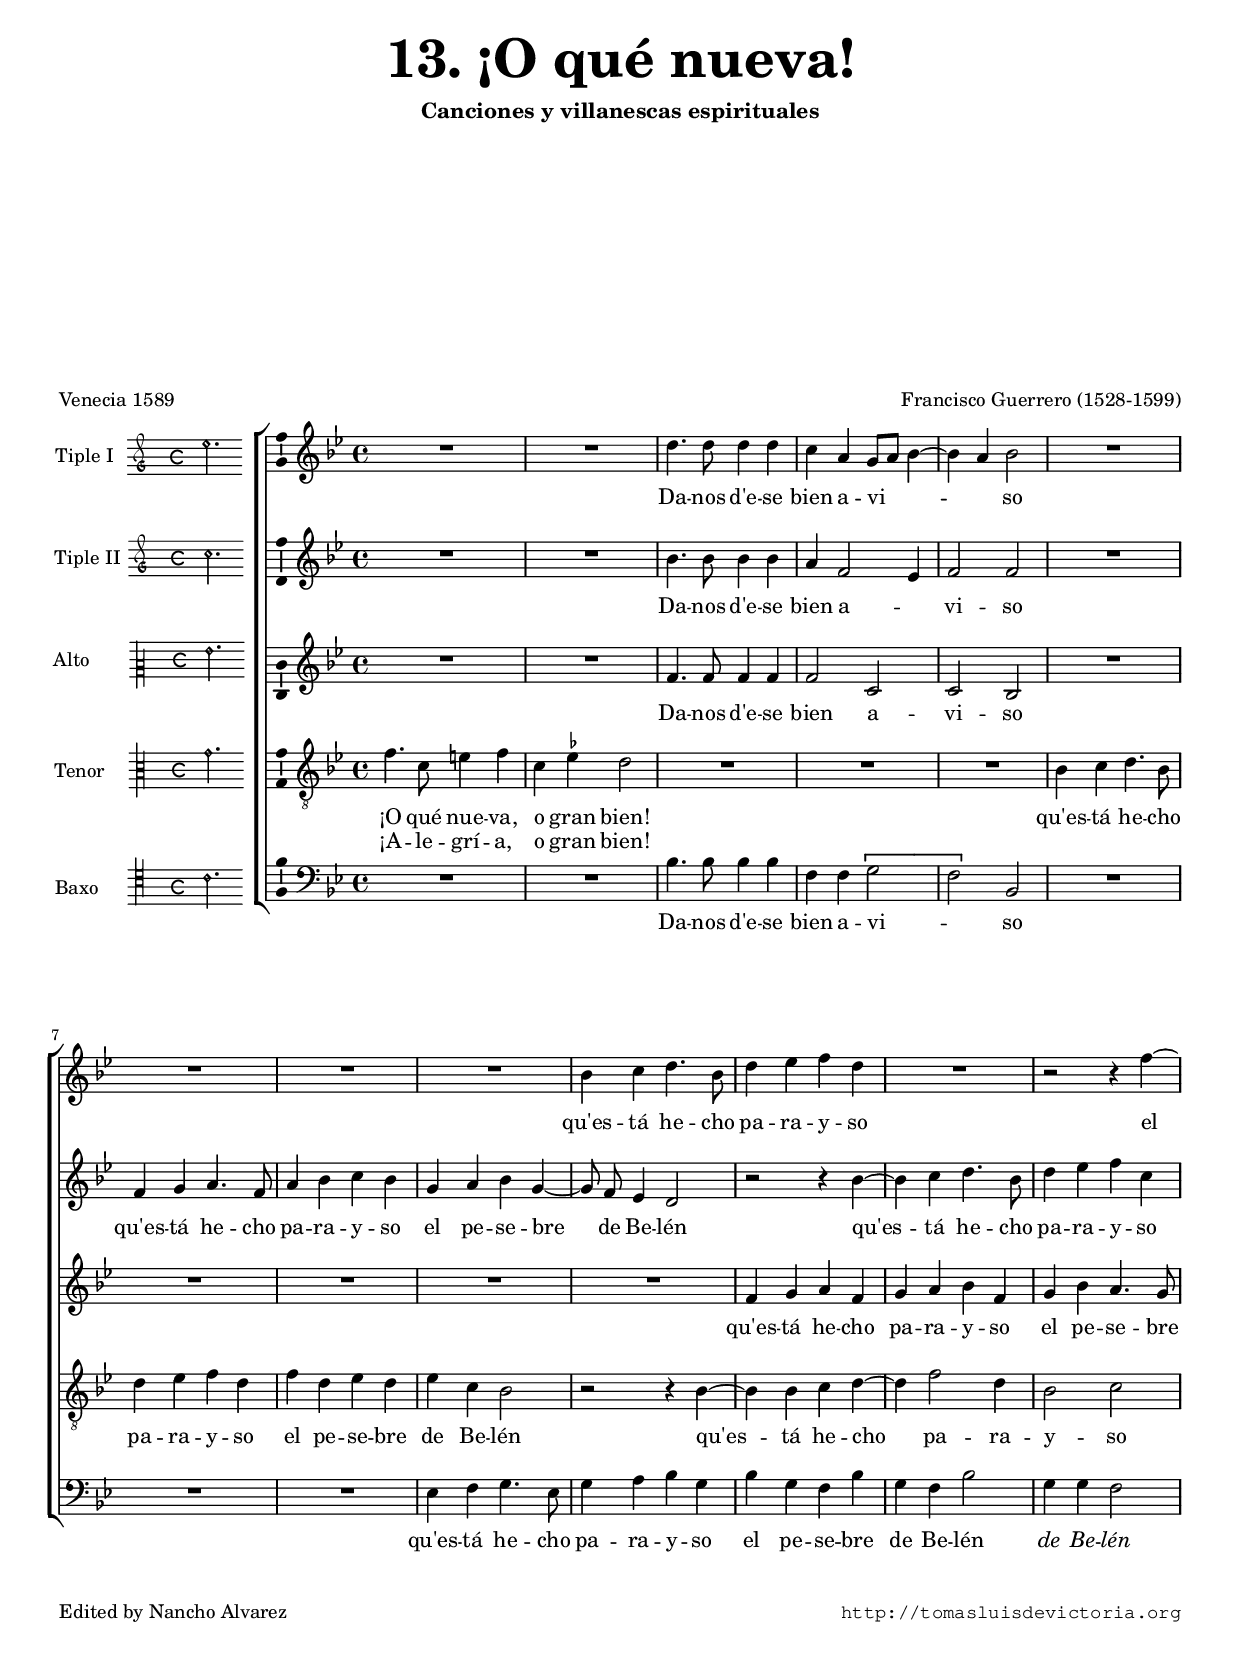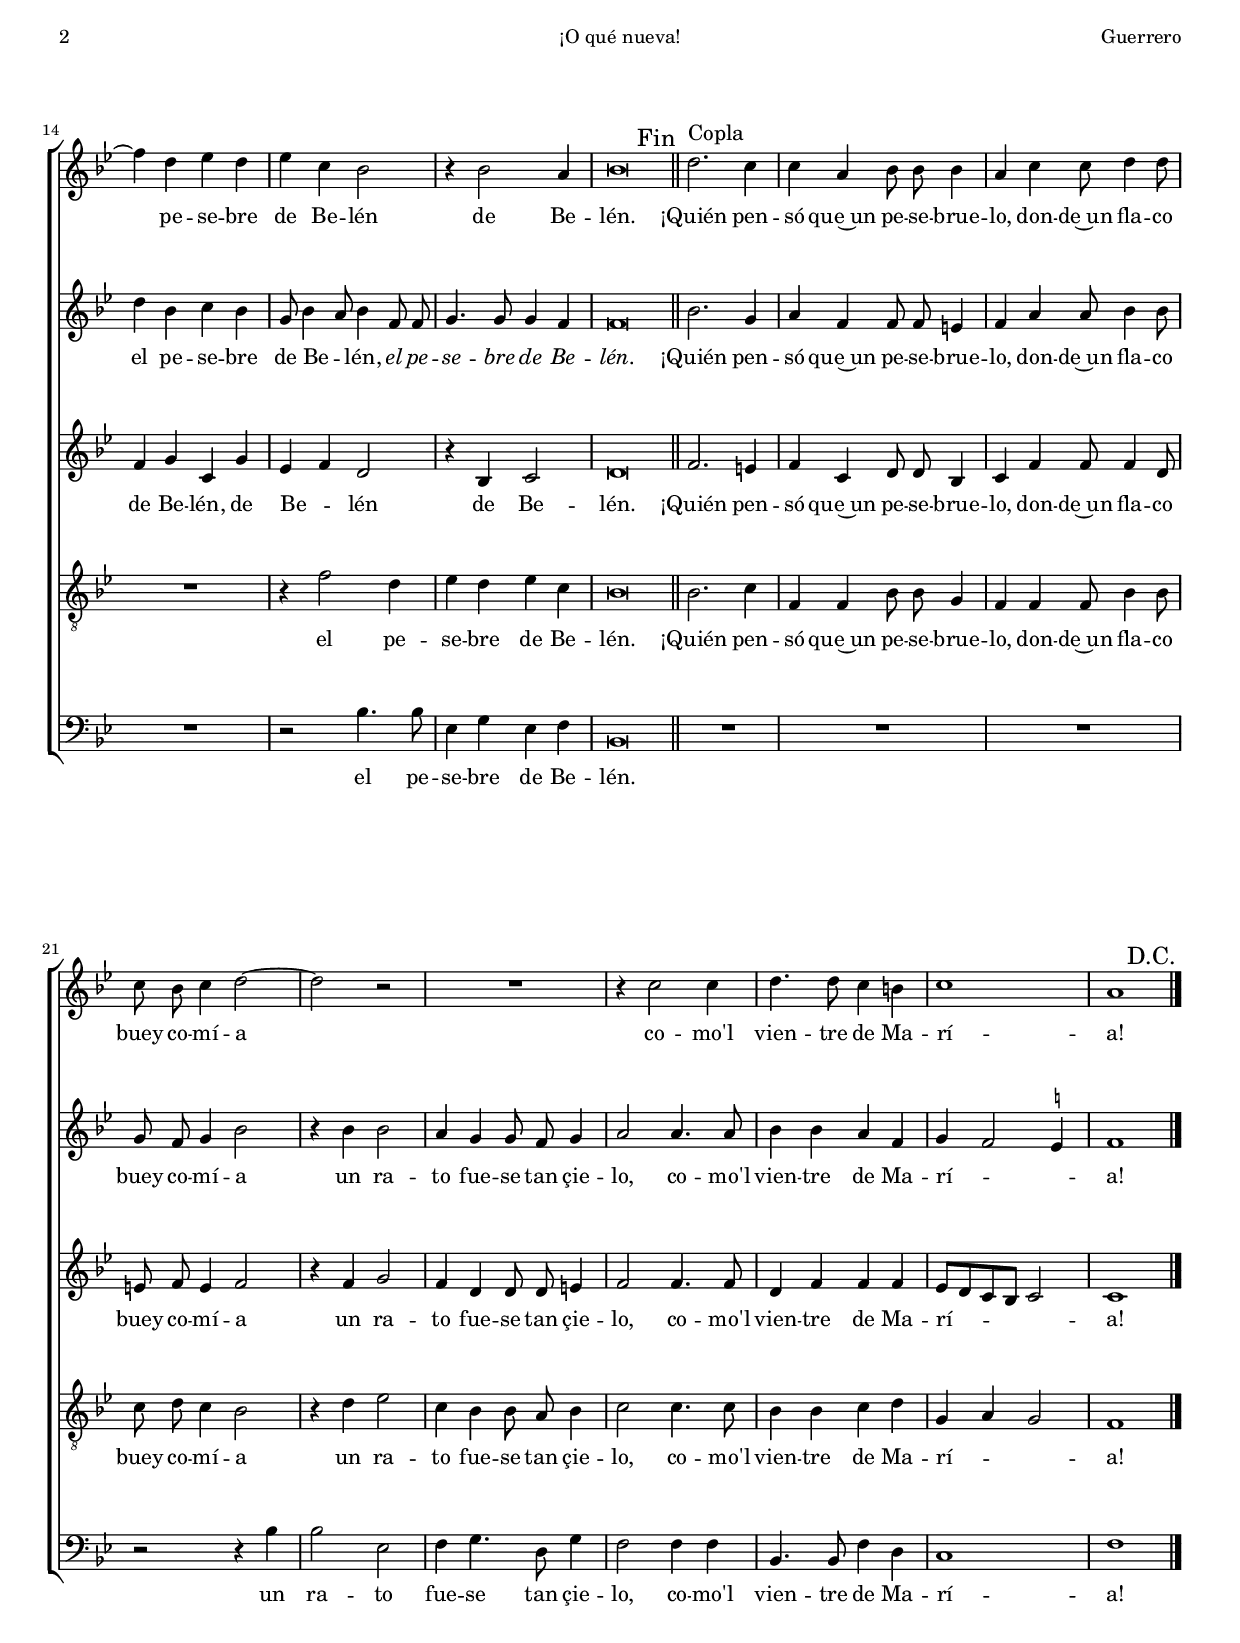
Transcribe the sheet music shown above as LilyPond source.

\version "2.18.0"

#(set-default-paper-size "a4")
#(set-global-staff-size 16.6)
#(ly:set-option 'point-and-click #f)
%mobile -s14.5 -i3.0

italicas=\override LyricText.font-shape = #'italic
rectas=\override LyricText.font-shape = #'upright
ss=\once \set suggestAccidentals = ##t
incipitwidth = 20

htitle="¡O qué nueva!"
hcomposer="Guerrero"

\header {
	title=\markup{\fontsize #5 \column{" " " "  "13. ¡O qué nueva!"}}
	subtitle=\markup{\column{" " "Canciones y villanescas espirituales" " " " " " " " " " " " " }}
	subsubtitle=\markup{\null \vspace #3 }
	composer="Francisco Guerrero (1528-1599)"
        pdfauthor=\composer
	%opus="(-)"
	poet=\markup{"Venecia 1589"}
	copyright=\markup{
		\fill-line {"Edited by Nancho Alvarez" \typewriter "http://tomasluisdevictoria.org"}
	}
%	tagline=""
}


global={\key c \major \time 4/4 \skip 1*17 \bar "||"
				\skip 1*10 \bar "|." }

cantus=\relative c''{
	\override Score.RehearsalMark.self-alignment-X = #right
        \override Score.RehearsalMark.break-visibility = #begin-of-line-invisible
	R1*2
	e4. e8 e4 e
	d b a8[ b] c4 ~
	c b c2
	R1*4
	c4 d e4. c8 
	e4 f g e
	R1
	r2 r4 g ~
	g e f e
	f d c2
	r4 c2 b4
	c\breve*1/2
	\mark \markup{"Fin"}
	\once \override TextScript.padding = #1
	e2.^\markup{\larger "Copla"} d4
	d4 b c8 c c4
	b4 d d8 e4 e8
	d c d4 e2 ~
	e r
	R1
	r4 d2 d4
	e4. e8 d4 cis
	d1
	b
	\mark \markup{"D.C."}
}

cantusdos=\relative c''{
	R1*2
	c4. c8 c4 c
	b g2 f4
	g2 g
	R1
	g4 a b4. g8
	b4 c d c
	a b c a ~
	a8 g f4 e2
	r2 r4 c' ~
	c d e4. c8
	e4 f g d
	e c d c
	a8 c4 b8 c4 g8 g
	a4. a8 a4 g
	g\breve*1/2
	c2. a4
	b g g8 g fis4
	g4 b b8 c4 c8
	a g a4 c2
	r4 c c2
	b4 a a8 g a4
	b2 b4. b8
	c4 c b g
	a4 g2 \ss fis4
	g1
}

altus=\relative c''{
	R1*2
	g4. g8 g4 g
	g2 d
	d c
	R1*5
	g'4 a b g
	a b c g
	a c b4. a8
	g4 a d, a'
	f4 g e2
	r4 c d2
	e\breve*1/2
	g2. fis4
	g4 d e8 e c4
	d4 g g8 g4 e8
	fis8 g fis4 g2
	r4 g a2
	g4 e e8 e fis4
	g2 g4. g8
	e4 g g g
	f8[ e d c] d2
	d1
}

tenor=\relative c''{
	g4. d8 fis4 g
	d \ss f! e2
	R1*3
	c4 d e4. c8
	e4 f g e
	g e f e
	f d c2
	r2 r4 c ~
	c c d e ~
	e g2 e4
	c2 d
	R1
	r4 g2 e4
	f e f d
	c\breve*1/2
	c2. d4
	g,4 g c8 c a4
	g4 g g8 c4 c8
	d e d4 c2
	r4 e f2
	d4 c c8 b c4
	d2 d4. d8
	c4 c d e
	a, b a2
	g1
}

bassus=\relative c'{
	R1*2
	c4. c8 c4 c
	g g \[a2
	g\] c,
	R1*3
	f4 g a4. f8
	a4 b c a
	c a g c
	a g c2
	a4 a g2
	R1
	r2 c4. c8
	f,4 a f g
	c,\breve*1/2
	R1*3
	r2 r4 c'
	c2 f,
	g4 a4. e8 a4
	g2 g4 g
	c,4. c8 g'4 e
	d1
	g1
}

textocantus=\lyricmode{
Da -- nos d'e -- se bien a -- vi -- _ _ so
qu'es -- tá he -- cho pa -- ra -- y -- so
el pe -- se -- bre de Be -- lén
de Be -- lén.
¡Quién pen -- só que~un pe -- se -- brue -- lo,
don -- de~un fla -- co buey co -- mí -- a
co -- mo'l vien -- tre de Ma -- rí -- a!
}

textocantusdos=\lyricmode{
Da -- nos d'e -- se bien a -- _ vi -- so
qu'es -- tá he -- cho pa -- ra -- y -- so
el pe -- se -- bre de Be -- lén
qu'es -- tá he -- cho pa -- ra -- y -- so el pe -- se -- bre de Be -- _ lén,
\italicas
el pe -- se -- bre de Be -- lén.
\rectas
¡Quién pen -- só que~un pe -- se -- brue -- lo,
don -- de~un fla -- co buey co -- mí -- a
un ra -- to fue -- se tan çie -- lo, 
co -- mo'l vien -- tre de Ma -- rí -- _ _ a!
}

textoaltus=\lyricmode{
Da -- nos d'e -- se bien a -- vi -- so
qu'es -- tá he -- cho pa -- ra -- y -- so
el pe -- se -- bre de Be -- lén,
de Be -- _ lén
de Be -- lén.
¡Quién pen -- só que~un pe -- se -- brue -- lo,
don -- de~un fla -- co buey co -- mí -- a
un ra -- to fue -- se tan çie -- lo, 
co -- mo'l vien -- tre de Ma -- rí -- _ a!
}

textotenor=\lyricmode{
¡O qué nue -- va, o gran bien!
qu'es -- tá he -- cho pa -- ra -- y -- so el pe -- se -- bre de Be -- lén
qu'es -- tá he -- cho pa -- ra -- y -- so
el pe -- se -- bre de Be -- lén.
¡Quién pen -- só que~un pe -- se -- brue -- lo,
don -- de~un fla -- co buey co -- mí -- a
un ra -- to fue -- se tan çie -- lo, 
co -- mo'l vien -- tre de Ma -- rí -- _ _ a!
}
textotenorb=\lyricmode{
¡A -- le -- grí -- a, o gran bien!
}

textobassus=\lyricmode{
Da -- nos d'e -- se bien a -- vi -- _ so
qu'es -- tá he -- cho pa -- ra -- y -- so
el pe -- se -- bre de Be -- lén
\italicas
de Be -- lén
\rectas
el pe -- se -- bre de Be -- lén.
un ra -- to fue -- se tan çie -- lo, 
co -- mo'l vien -- tre de Ma -- rí -- a!
}

incipitcantus=\markup{
	\score{
		{ 
		\set Staff.instrumentName="Tiple I  "
		\override NoteHead.style = #'neomensural
		\override Rest.style = #'neomensural
		\override Staff.TimeSignature.style = #'neomensural
		\cadenzaOn 
		\clef "petrucci-g"
		\key c \major
		\time 4/4
		e''2.
		} 
	\layout {
		\context {\Voice
			\remove Ligature_bracket_engraver
			\consists Mensural_ligature_engraver
		}
		line-width=\incipitwidth
		indent = 0
	}
	}
}

incipitcantusdos=\markup{
	\score{
		{ 
		\set Staff.instrumentName="Tiple II "
		\override NoteHead.style = #'neomensural
		\override Rest.style = #'neomensural
		\override Staff.TimeSignature.style = #'neomensural
		\cadenzaOn 
		\clef "petrucci-g"
		\key c \major
		\time 4/4
		c''2.
		} 
	\layout {
		\context {\Voice
			\remove Ligature_bracket_engraver
			\consists Mensural_ligature_engraver
		}
		line-width=\incipitwidth
		indent = 0
	}
	}
}

incipitaltus=\markup{
	\score{
		{ 
		\set Staff.instrumentName="Alto       "
		\override NoteHead.style = #'neomensural
		\override Rest.style = #'neomensural
		\override Staff.TimeSignature.style = #'neomensural
		\cadenzaOn 
		\clef "petrucci-c2"
		\key c \major
		\time 4/4
		g'2.
		} 
	\layout {
		\context {\Voice
			\remove Ligature_bracket_engraver
			\consists Mensural_ligature_engraver
		}
		line-width=\incipitwidth
		indent = 0
	}
	}
}

incipittenor=\markup{
	\score{
		{ 
		\set Staff.instrumentName="Tenor    "
		\override NoteHead.style = #'neomensural 
		\override Rest.style = #'neomensural
		\override Staff.TimeSignature.style = #'neomensural
		\cadenzaOn 
		\clef "petrucci-c3"
		\key c \major
		\time 4/4
		g'2.
		} 
	\layout {
		\context {\Voice
			\remove Ligature_bracket_engraver
			\consists Mensural_ligature_engraver
		}
		line-width=\incipitwidth
		indent=0
	}
	}
}

incipitbassus=\markup{
	\score{
		{ 
		\set Staff.instrumentName="Baxo     "
		\override NoteHead.style = #'neomensural 
		\override Rest.style = #'neomensural
		\override Staff.TimeSignature.style = #'neomensural
		\cadenzaOn 
		\clef "petrucci-c4"
		\key c \major
		\time 4/4
		c'2.
		} 
	\layout {
		\context {\Voice
			\remove Ligature_bracket_engraver
			\consists Mensural_ligature_engraver
		}
		line-width=\incipitwidth
		indent=0
	}
	}
}



\score {\transpose c' bes{
\new ChoirStaff<<

	\new Staff <<\global
	\new Voice="v1" {
		\set Staff.instrumentName=\incipitcantus
		\clef "treble"
		\cantus }
	\new Lyrics \lyricsto "v1" {\textocantus }
	>>

	\new Staff <<\global
	\new Voice="v5" {
		\set Staff.instrumentName=\incipitcantusdos
		\clef "treble"
		\cantusdos }
	\new Lyrics \lyricsto "v5" {\textocantusdos }
	>>

	\new Staff <<\global
	\new Voice="v2" {
		\set Staff.instrumentName=\incipitaltus
		\clef "treble"
		\altus }
	\new Lyrics \lyricsto "v2" {\textoaltus }
	>>
	
	\new Staff <<\global
	\new Voice="v3" {
		\set Staff.instrumentName=\incipittenor
		\clef "G_8"
		\tenor }
	\new Lyrics \lyricsto "v3" {\textotenor }
	\new Lyrics \lyricsto "v3" {\textotenorb }
	>>

	\new Staff <<\global
	\new Voice="v4" {
		\set Staff.instrumentName=\incipitbassus
		\clef "bass"
		\bassus }
	\new Lyrics \lyricsto "v4" {\textobassus }
	>>
	
>>

	}%transpose

\layout{ 
	\context {\Lyrics 
		\override VerticalAxisGroup.staff-affinity = #UP
		\override VerticalAxisGroup.nonstaff-relatedstaff-spacing =
			#'((basic-distance . 0) (minimum-distance . 0) (padding . 1))
		\override LyricText.font-size = #1.2
		\override LyricHyphen.minimum-distance = #0.5
	}
	\context {\Score 
		tempoHideNote = ##t
		\override BarNumber.padding = #2 
	}
	\context {\Voice 
		%melismaBusyProperties = #'()
		autoBeaming = ##f
	}
	\context {\Staff 
                %\RemoveEmptyStaves
                %\override VerticalAxisGroup.remove-first = ##t
		\override VerticalAxisGroup.staff-staff-spacing =
			#'((basic-distance . 11) (minimum-distance . 0) (padding . 1))
		\consists Ambitus_engraver 
		\override LigatureBracket.padding = #1
	}
}

%\midi { \mtempo }

}


\paper{
	evenHeaderMarkup=\markup  \fill-line { \fromproperty #'page:page-number-string \htitle \hcomposer }
	oddHeaderMarkup= \markup  \fill-line { \on-the-fly #not-first-page \hcomposer \on-the-fly #not-first-page \htitle \on-the-fly #not-first-page \fromproperty #'page:page-number-string }
	%system-count=20
	%page-count = 8
	ragged-last-bottom = ##f
	indent=3.5\cm
	system-system-spacing =
	#'((basic-distance . 20) (minimum-distance . 0) (padding . 5))
	top-system-spacing = % header
	#'((basic-distance . 11) (minimum-distance . 0) (padding . 0))
	last-bottom-spacing = % footer
	#'((basic-distance . 13) (minimum-distance . 0) (padding . 0))
	markup-system-spacing.padding = #1.5
}
